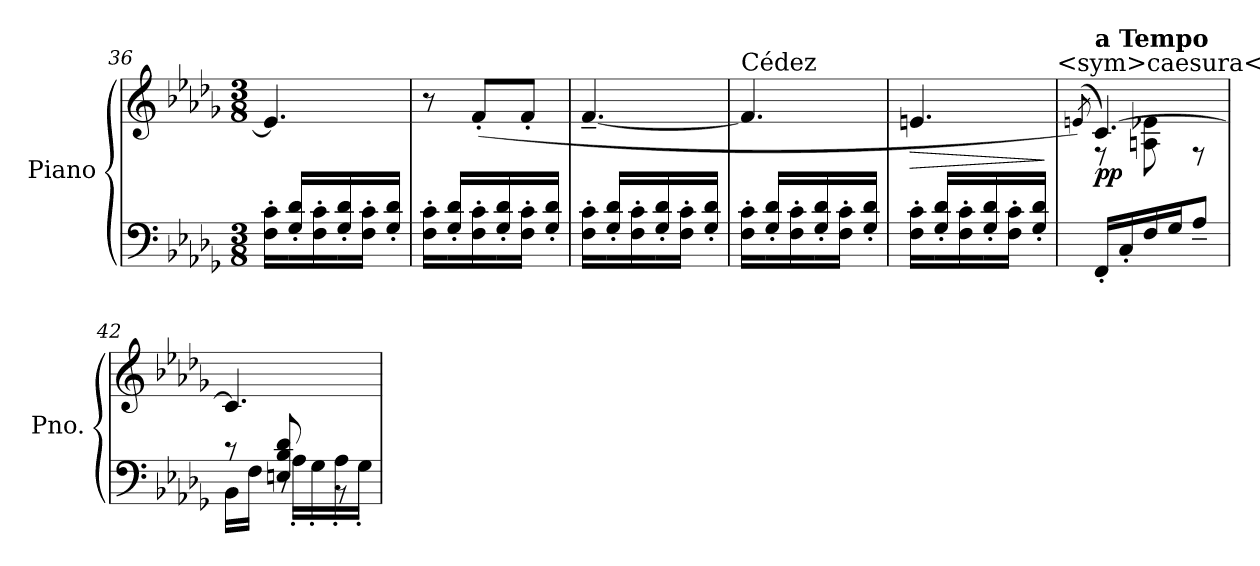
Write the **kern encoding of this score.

**kern	**kern	**dynam
*part1	*part1	*part1
*staff2	*staff1	*staff1/2
*I"Piano	*	*
*I'Pno.	*	*
*clefF4	*clefG2	*
*k[b-e-a-d-g-]	*k[b-e-a-d-g-]	*
*M3/8	*M3/8	*
=36	=36	=36
*^	*	*
16ryy	16F\' 16c\'LL	4.e/]	.
16G-/'> 16d-/'>LL	16ryy	.	.
16ryy	16F\' 16c\'	.	.
16G-/'> 16d-/'>	16ryy	.	.
16ryy	16F\' 16c\'JJ	.	.
16G-/'> 16d-/'>JJ	16ryy	.	.
=37	=37	=37	=37
16ryy	16F\' 16c\'LL	8r	.
16G-/'> 16d-/'>LL	16ryy	.	.
16ryy	16F\' 16c\'	(>8f'/L	.
16G-/'> 16d-/'>	16ryy	.	.
16ryy	16F\' 16c\'JJ	8f'/J	.
16G-/'> 16d-/'>JJ	16ryy	.	.
!!LO:LB:g=z
=38	=38	=38	=38
16ryy	16F\' 16c\'LL	[4.f~/	.
16G-/'> 16d-/'>LL	16ryy	.	.
16ryy	16F\' 16c\'	.	.
16G-/'> 16d-/'>	16ryy	.	.
16ryy	16F\' 16c\'JJ	.	.
16G-/'> 16d-/'>JJ	16ryy	.	.
=39	=39	=39	=39
!	!	!LO:TX:a:t=Cédez	!
16ryy	16F\' 16c\'LL	4.f/]	.
16G-/'> 16d-/'>LL	16ryy	.	.
16ryy	16F\' 16c\'	.	.
16G-/'> 16d-/'>	16ryy	.	.
16ryy	16F\' 16c\'JJ	.	.
16G-/'> 16d-/'>JJ	16ryy	.	.
=40	=40	=40	=40
!	!	!	!LO:HP:b
16ryy	16F\' 16c\'LL	4.en/	>
16G-/'> 16d-/'>LL	16ryy	.	.
16ryy	16F\' 16c\'	.	.
16G-/'> 16d-/'>	16ryy	.	.
16ryy	16F\' 16c\'JJ	.	.
16G-/'> 16d-/'>JJ	16ryy	.	.
*v	*v	*	*
.	.	]
!	!LO:TX:a:t=<sym>caesura</sym>	!
=41	=41	=41
.	(>8qen/)	.
*	*^	*
!	!LO:TX:a:B:t=a Tempo	!	!
!	!	!	!LO:DY:b
16FF'/LL	[4.c/)	8r	pp
16C'/	.	.	.
16F/	.	8An\ 8e-X\	.
16G-/J	.	.	.
8A-~/J	.	8r	.
*	*v	*v	*
=42	=42	=42
*^	*	*
*	*^	*	*
8r	16BB-\LL	8ryy	4.c/]	.
.	16F\JJ	.	.	.
8En/ 8B-/ 8d-/	16A-'>\LL	8r	.	.
.	16G-'>\	.	.	.
8ryy	16A-'>\	8r	.	.
.	16G-'>\JJ	.	.	.
*v	*v	*v	*	*
=	=	=
*-	*-	*-
